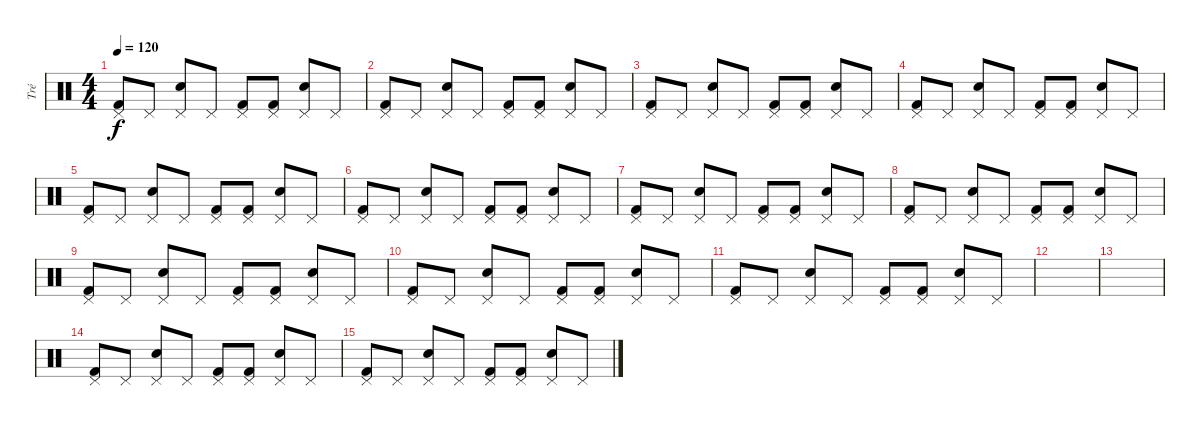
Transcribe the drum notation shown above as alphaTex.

\track ("Tré" "Tré") {instrument percussion}
\staff {score}
\articulation defaults
\ts (4 4)
\tempo 120
\clef neutral
\ks c
("Pedal Hi-Hat (hit)" "Kick (hit) 2").8{dy f} "Pedal Hi-Hat (hit)".8 ("Pedal Hi-Hat (hit)" "Snare (hit) 2").8 "Pedal Hi-Hat (hit)".8 ("Pedal Hi-Hat (hit)" "Kick (hit) 2").8 ("Pedal Hi-Hat (hit)" "Kick (hit) 2").8 ("Pedal Hi-Hat (hit)" "Snare (hit) 2").8 "Pedal Hi-Hat (hit)".8 |
("Pedal Hi-Hat (hit)" "Kick (hit) 2").8 "Pedal Hi-Hat (hit)".8 ("Pedal Hi-Hat (hit)" "Snare (hit) 2").8 "Pedal Hi-Hat (hit)".8 ("Pedal Hi-Hat (hit)" "Kick (hit) 2").8 ("Pedal Hi-Hat (hit)" "Kick (hit) 2").8 ("Pedal Hi-Hat (hit)" "Snare (hit) 2").8 "Pedal Hi-Hat (hit)".8 |
("Pedal Hi-Hat (hit)" "Kick (hit) 2").8 "Pedal Hi-Hat (hit)".8 ("Pedal Hi-Hat (hit)" "Snare (hit) 2").8 "Pedal Hi-Hat (hit)".8 ("Pedal Hi-Hat (hit)" "Kick (hit) 2").8 ("Pedal Hi-Hat (hit)" "Kick (hit) 2").8 ("Pedal Hi-Hat (hit)" "Snare (hit) 2").8 "Pedal Hi-Hat (hit)".8 |
("Pedal Hi-Hat (hit)" "Kick (hit) 2").8 "Pedal Hi-Hat (hit)".8 ("Pedal Hi-Hat (hit)" "Snare (hit) 2").8 "Pedal Hi-Hat (hit)".8 ("Pedal Hi-Hat (hit)" "Kick (hit) 2").8 ("Pedal Hi-Hat (hit)" "Kick (hit) 2").8 ("Pedal Hi-Hat (hit)" "Snare (hit) 2").8 "Pedal Hi-Hat (hit)".8 |
("Pedal Hi-Hat (hit)" "Kick (hit) 2").8 "Pedal Hi-Hat (hit)".8 ("Pedal Hi-Hat (hit)" "Snare (hit) 2").8 "Pedal Hi-Hat (hit)".8 ("Pedal Hi-Hat (hit)" "Kick (hit) 2").8 ("Pedal Hi-Hat (hit)" "Kick (hit) 2").8 ("Pedal Hi-Hat (hit)" "Snare (hit) 2").8 "Pedal Hi-Hat (hit)".8 |
("Pedal Hi-Hat (hit)" "Kick (hit) 2").8 "Pedal Hi-Hat (hit)".8 ("Pedal Hi-Hat (hit)" "Snare (hit) 2").8 "Pedal Hi-Hat (hit)".8 ("Pedal Hi-Hat (hit)" "Kick (hit) 2").8 ("Pedal Hi-Hat (hit)" "Kick (hit) 2").8 ("Pedal Hi-Hat (hit)" "Snare (hit) 2").8 "Pedal Hi-Hat (hit)".8 |
("Pedal Hi-Hat (hit)" "Kick (hit) 2").8 "Pedal Hi-Hat (hit)".8 ("Pedal Hi-Hat (hit)" "Snare (hit) 2").8 "Pedal Hi-Hat (hit)".8 ("Pedal Hi-Hat (hit)" "Kick (hit) 2").8 ("Pedal Hi-Hat (hit)" "Kick (hit) 2").8 ("Pedal Hi-Hat (hit)" "Snare (hit) 2").8 "Pedal Hi-Hat (hit)".8 |
("Pedal Hi-Hat (hit)" "Kick (hit) 2").8 "Pedal Hi-Hat (hit)".8 ("Pedal Hi-Hat (hit)" "Snare (hit) 2").8 "Pedal Hi-Hat (hit)".8 ("Pedal Hi-Hat (hit)" "Kick (hit) 2").8 ("Pedal Hi-Hat (hit)" "Kick (hit) 2").8 ("Pedal Hi-Hat (hit)" "Snare (hit) 2").8 "Pedal Hi-Hat (hit)".8 |
("Pedal Hi-Hat (hit)" "Kick (hit) 2").8 "Pedal Hi-Hat (hit)".8 ("Pedal Hi-Hat (hit)" "Snare (hit) 2").8 "Pedal Hi-Hat (hit)".8 ("Pedal Hi-Hat (hit)" "Kick (hit) 2").8 ("Pedal Hi-Hat (hit)" "Kick (hit) 2").8 ("Pedal Hi-Hat (hit)" "Snare (hit) 2").8 "Pedal Hi-Hat (hit)".8 |
("Pedal Hi-Hat (hit)" "Kick (hit) 2").8 "Pedal Hi-Hat (hit)".8 ("Pedal Hi-Hat (hit)" "Snare (hit) 2").8 "Pedal Hi-Hat (hit)".8 ("Pedal Hi-Hat (hit)" "Kick (hit) 2").8 ("Pedal Hi-Hat (hit)" "Kick (hit) 2").8 ("Pedal Hi-Hat (hit)" "Snare (hit) 2").8 "Pedal Hi-Hat (hit)".8 |
("Pedal Hi-Hat (hit)" "Kick (hit) 2").8 "Pedal Hi-Hat (hit)".8 ("Pedal Hi-Hat (hit)" "Snare (hit) 2").8 "Pedal Hi-Hat (hit)".8 ("Pedal Hi-Hat (hit)" "Kick (hit) 2").8 ("Pedal Hi-Hat (hit)" "Kick (hit) 2").8 ("Pedal Hi-Hat (hit)" "Snare (hit) 2").8 "Pedal Hi-Hat (hit)".8 |
|
|
("Pedal Hi-Hat (hit)" "Kick (hit) 2").8 "Pedal Hi-Hat (hit)".8 ("Pedal Hi-Hat (hit)" "Snare (hit) 2").8 "Pedal Hi-Hat (hit)".8 ("Pedal Hi-Hat (hit)" "Kick (hit) 2").8 ("Pedal Hi-Hat (hit)" "Kick (hit) 2").8 ("Pedal Hi-Hat (hit)" "Snare (hit) 2").8 "Pedal Hi-Hat (hit)".8 |
("Pedal Hi-Hat (hit)" "Kick (hit) 2").8 "Pedal Hi-Hat (hit)".8 ("Pedal Hi-Hat (hit)" "Snare (hit) 2").8 "Pedal Hi-Hat (hit)".8 ("Pedal Hi-Hat (hit)" "Kick (hit) 2").8 ("Pedal Hi-Hat (hit)" "Kick (hit) 2").8 ("Pedal Hi-Hat (hit)" "Snare (hit) 2").8 "Pedal Hi-Hat (hit)".8
